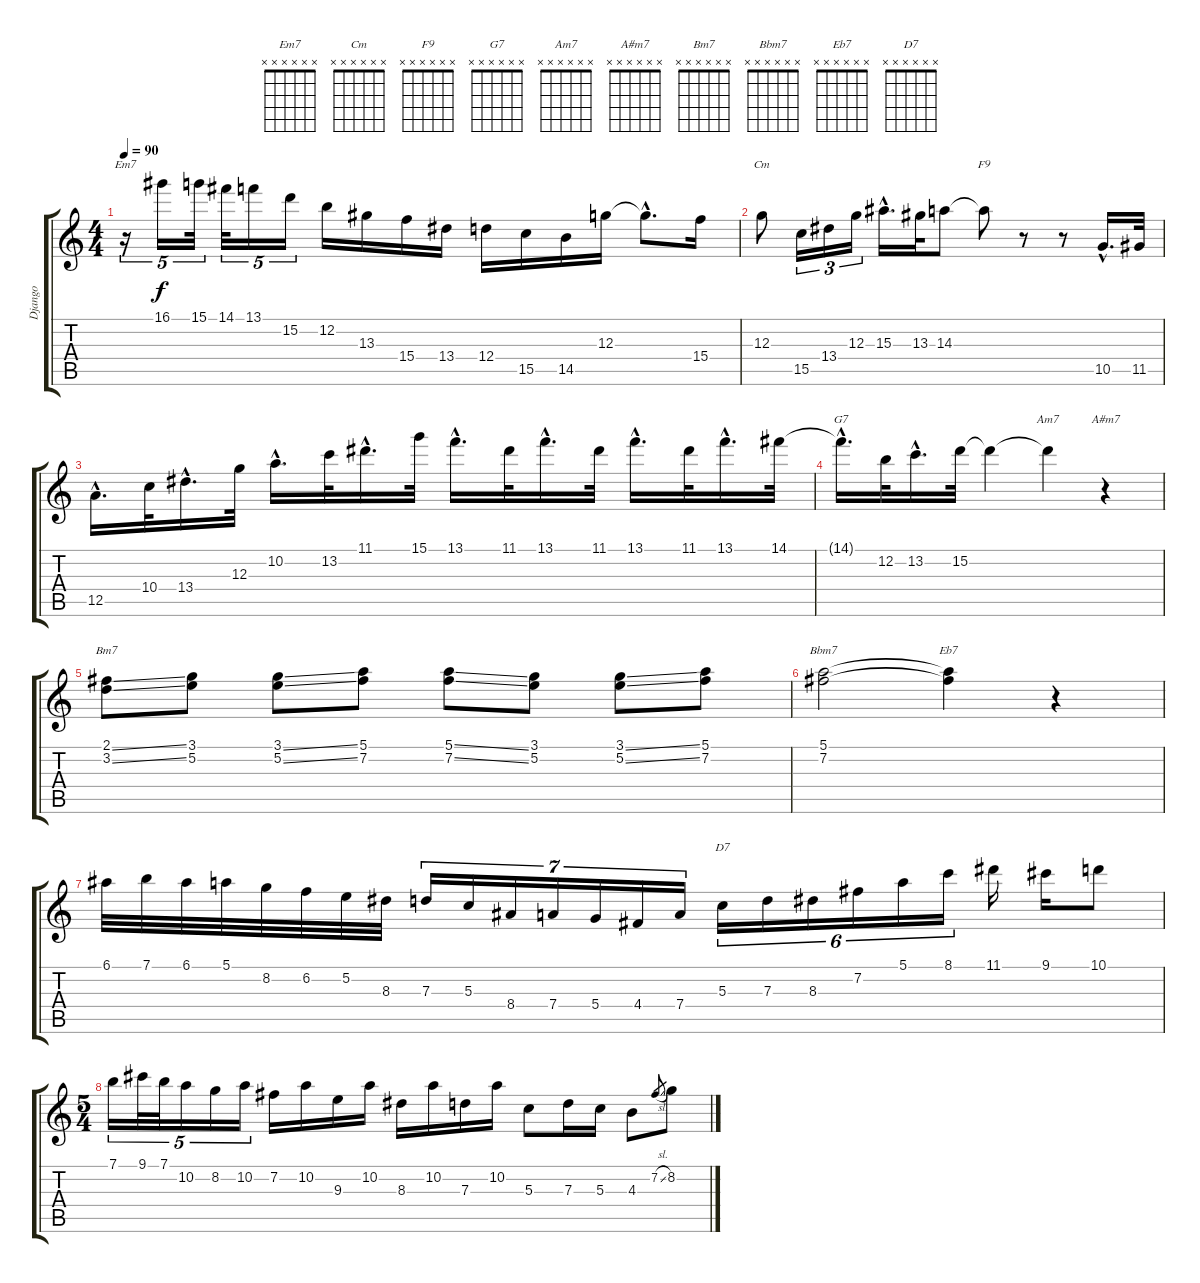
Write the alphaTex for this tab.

\track ("Django" "Django") {instrument electricguitarjazz}
\staff {score tabs}
\tuning (E4 B3 G3 D3 A2 E2) {hide}
\chord ("Em7" x x x x x x) {firstfret 0}
\chord ("Cm" x x x x x x) {firstfret 0}
\chord ("F9" x x x x x x) {firstfret 0}
\chord ("G7" x x x x x x) {firstfret 0}
\chord ("Am7" x x x x x x) {firstfret 0}
\chord ("A#m7" x x x x x x) {firstfret 0}
\chord ("Bm7" x x x x x x) {firstfret 0}
\chord ("Bbm7" x x x x x x) {firstfret 0}
\chord ("Eb7" x x x x x x) {firstfret 0}
\chord ("D7" x x x x x x) {firstfret 0}
\ts (4 4)
\tempo 90
\clef g2
\ks c
r.16{tu (5 4) ch "Em7" dy f} 16.1.16{tu (5 4)} 15.1.32{tu (5 4)} 14.1.32{tu (5 4)} 13.1.16{tu (5 4)} 15.2.16{tu (5 4)} 12.2.16 13.3.16 15.4.16 13.4.16 12.4.16 15.5.16 14.5.16 12.3.16 12.3{hac t}.8{d} 15.4.16 |
12.3.8{ch "Cm"} 15.5.16{tu (3 2)} 13.4.16{tu (3 2)} 12.3.16{tu (3 2)} 15.3{hac}.16{d} 13.3.32 14.3.8 14.3{t}.8{ch "F9"} r.8 r.8 10.5{hac}.16{d} 11.5.32 |
12.5{hac}.16{d} 10.4.32 13.4{hac}.16{d} 12.3.32 10.2{hac}.16{d} 13.2.32 11.1{hac}.16{d} 15.1.32 13.1{hac}.16{d} 11.1.32 13.1{hac}.16{d} 11.1.32 13.1{hac}.16{d} 11.1.32 13.1{hac}.16{d} 14.1.32 |
14.1{hac t}.16{d ch "G7"} 12.2.32 13.2{hac}.16{d} 15.2.32 15.2{t}.4 15.2{t}.4{ch "Am7"} r.4{ch "A#m7"} |
(2.1{ss} 3.2{ss}).8{ch "Bm7"} (3.1 5.2).8 (3.1{ss} 5.2{ss}).8 (5.1 7.2).8 (5.1{ss} 7.2{ss}).8 (3.1 5.2).8 (3.1{ss} 5.2{ss}).8 (5.1 7.2).8 |
(5.1 7.2).2{ch "Bbm7"} (5.1{t} 7.2{t}).4{ch "Eb7"} r.4 |
6.1.32 7.1.32 6.1.32 5.1.32 8.2.32 6.2.32 5.2.32 8.3.32 7.3.16{tu (7 4)} 5.3.16{tu (7 4)} 8.4.16{tu (7 4)} 7.4.16{tu (7 4)} 5.4.16{tu (7 4)} 4.4.16{tu (7 4)} 7.4.16{tu (7 4)} 5.3.16{tu (6 4) ch "D7"} 7.3.16{tu (6 4)} 8.3.16{tu (6 4)} 7.2.16{tu (6 4)} 5.1.16{tu (6 4)} 8.1.16{tu (6 4)} 11.1.16 9.1.16 10.1.8 |
\ts (5 4)
7.1.16{tu (5 4)} 9.1.32{tu (5 4)} 7.1.32{tu (5 4)} 10.2.16{tu (5 4)} 8.2.16{tu (5 4)} 10.2.16{tu (5 4)} 7.2.16 10.2.16 9.3.16 10.2.16 8.3.16 10.2.16 7.3.16 10.2.16 5.3.8 7.3.16 5.3.16 4.3.8 7.2{sl}.8{gr} 8.2.8
